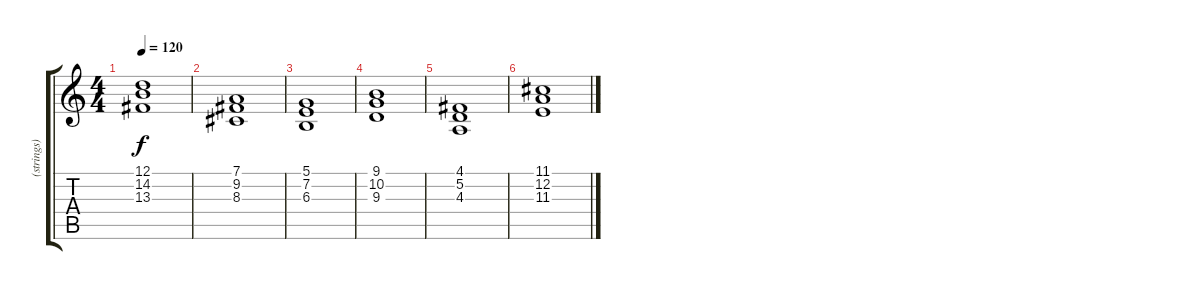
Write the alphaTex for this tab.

\track ("(strings)" "(strings)") {instrument choiraahs}
\staff {score tabs}
\tuning (D4 A3 F3 C3 G2 D2) {hide}
\ts (4 4)
\tempo 120
\clef g2
\ks c
(12.1 14.2 13.3).1{dy f} |
(7.1 9.2 8.3).1 |
(5.1 7.2 6.3).1 |
(9.1 10.2 9.3).1 |
(4.1 5.2 4.3).1 |
(11.1 12.2 11.3).1
